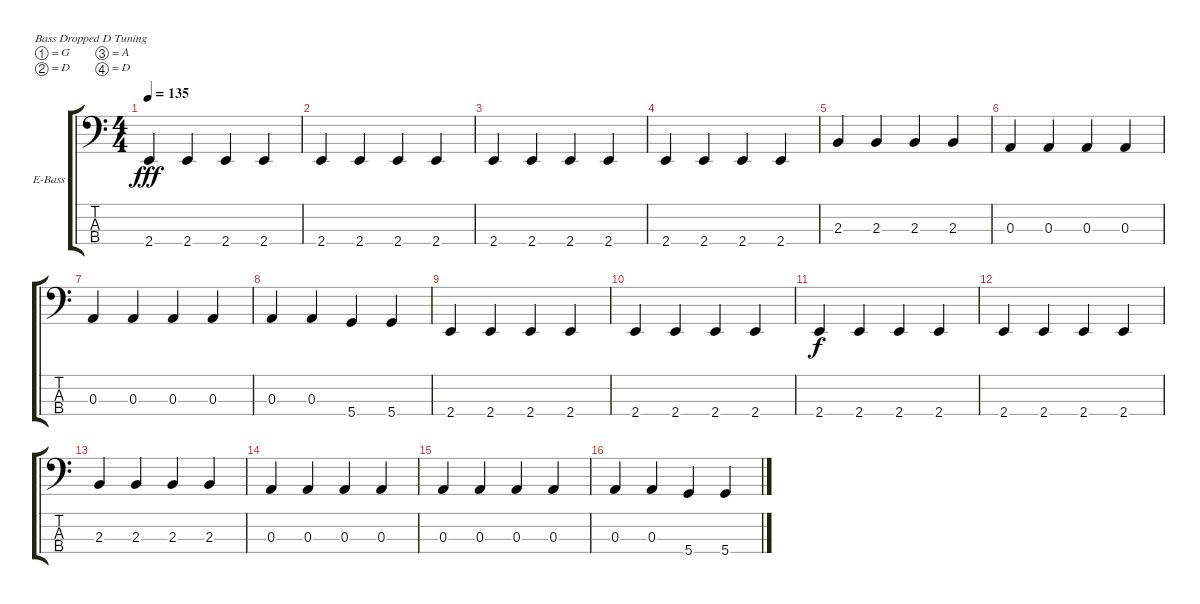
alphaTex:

\bracketExtendMode groupsimilarinstruments
\firstSystemTrackNameOrientation horizontal
\otherSystemsTrackNameOrientation horizontal
\track ("Bass guitar (Oliver)" "E-Bass") {instrument electricbassfinger}
\staff {score tabs}
\tuning (G2 D2 A1 D1)
\ts (4 4)
\tempo 135
\clef f4
\ks c
2.4.4{dy fff} 2.4.4 2.4.4 2.4.4 |
2.4.4 2.4.4 2.4.4 2.4.4 |
2.4.4 2.4.4 2.4.4 2.4.4 |
2.4.4 2.4.4 2.4.4 2.4.4 |
2.3.4 2.3.4 2.3.4 2.3.4 |
0.3.4 0.3.4 0.3.4 0.3.4 |
0.3.4 0.3.4 0.3.4 0.3.4 |
0.3.4 0.3.4 5.4.4 5.4.4 |
2.4.4 2.4.4 2.4.4 2.4.4 |
2.4.4 2.4.4 2.4.4 2.4.4 |
2.4.4{dy f} 2.4.4 2.4.4 2.4.4 |
2.4.4 2.4.4 2.4.4 2.4.4 |
2.3.4 2.3.4 2.3.4 2.3.4 |
0.3.4 0.3.4 0.3.4 0.3.4 |
0.3.4 0.3.4 0.3.4 0.3.4 |
0.3.4 0.3.4 5.4.4 5.4.4
